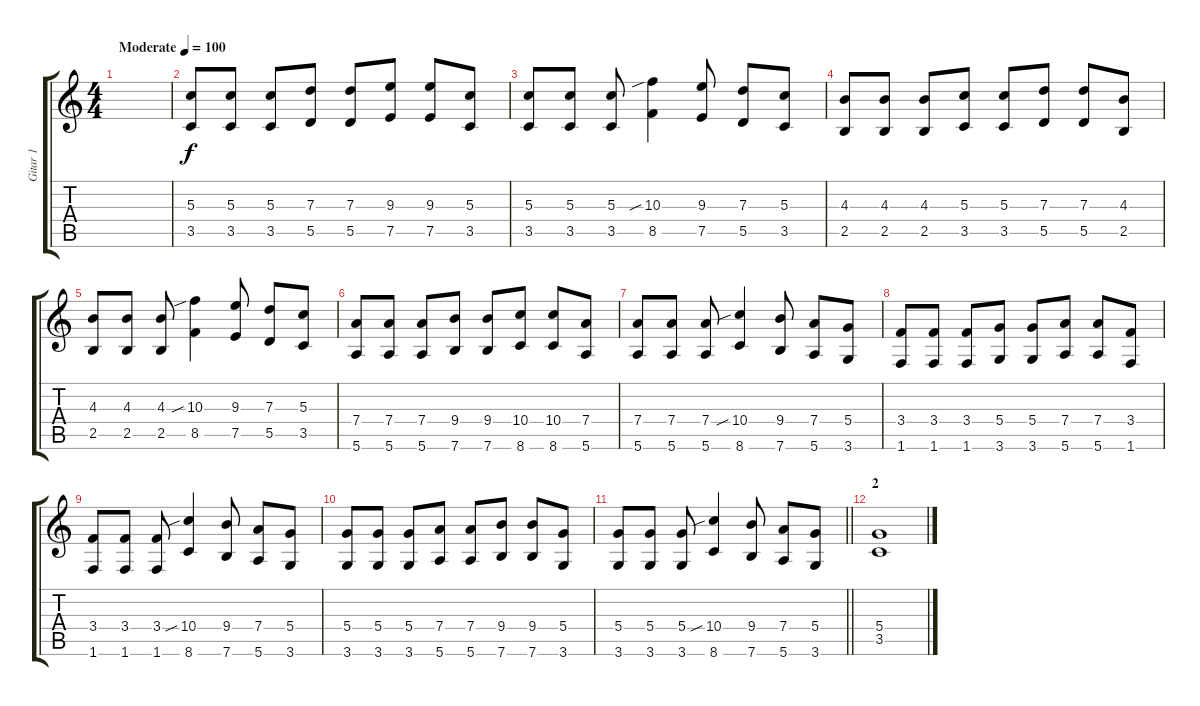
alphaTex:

\track ("Gitar 1" "Gitar 1") {instrument overdrivenguitar}
\staff {score tabs}
\tuning (E4 B3 G3 D3 A2 E2) {hide}
\ts (4 4)
\tempo (100 "Moderate")
\clef g2
\ks c
|
(5.3 3.5).8 (5.3 3.5).8 (5.3 3.5).8 (7.3 5.5).8 (7.3 5.5).8 (9.3 7.5).8 (9.3 7.5).8 (5.3 3.5).8 |
(5.3 3.5).8 (5.3 3.5).8 (5.3 3.5).8 (10.3{sib} 8.5).4 (9.3 7.5).8 (7.3 5.5).8 (5.3 3.5).8 |
(4.3 2.5).8 (4.3 2.5).8 (4.3 2.5).8 (5.3 3.5).8 (5.3 3.5).8 (7.3 5.5).8 (7.3 5.5).8 (4.3 2.5).8 |
(4.3 2.5).8 (4.3 2.5).8 (4.3 2.5).8 (10.3{sib} 8.5).4 (9.3 7.5).8 (7.3 5.5).8 (5.3 3.5).8 |
(7.4 5.6).8 (7.4 5.6).8 (7.4 5.6).8 (9.4 7.6).8 (9.4 7.6).8 (10.4 8.6).8 (10.4 8.6).8 (7.4 5.6).8 |
(7.4 5.6).8 (7.4 5.6).8 (7.4 5.6).8 (10.4{sib} 8.6).4 (9.4 7.6).8 (7.4 5.6).8 (5.4 3.6).8 |
(3.4 1.6).8 (3.4 1.6).8 (3.4 1.6).8 (5.4 3.6).8 (5.4 3.6).8 (7.4 5.6).8 (7.4 5.6).8 (3.4 1.6).8 |
(3.4 1.6).8 (3.4 1.6).8 (3.4 1.6).8 (10.4{sib} 8.6).4 (9.4 7.6).8 (7.4 5.6).8 (5.4 3.6).8 |
(5.4 3.6).8 (5.4 3.6).8 (5.4 3.6).8 (7.4 5.6).8 (7.4 5.6).8 (9.4 7.6).8 (9.4 7.6).8 (5.4 3.6).8 |
\barLineRight lightlight
(5.4 3.6).8 (5.4 3.6).8 (5.4 3.6).8 (10.4{sib} 8.6).4 (9.4 7.6).8 (7.4 5.6).8 (5.4 3.6).8 |
\section ("" "2")
(5.4 3.5).1
